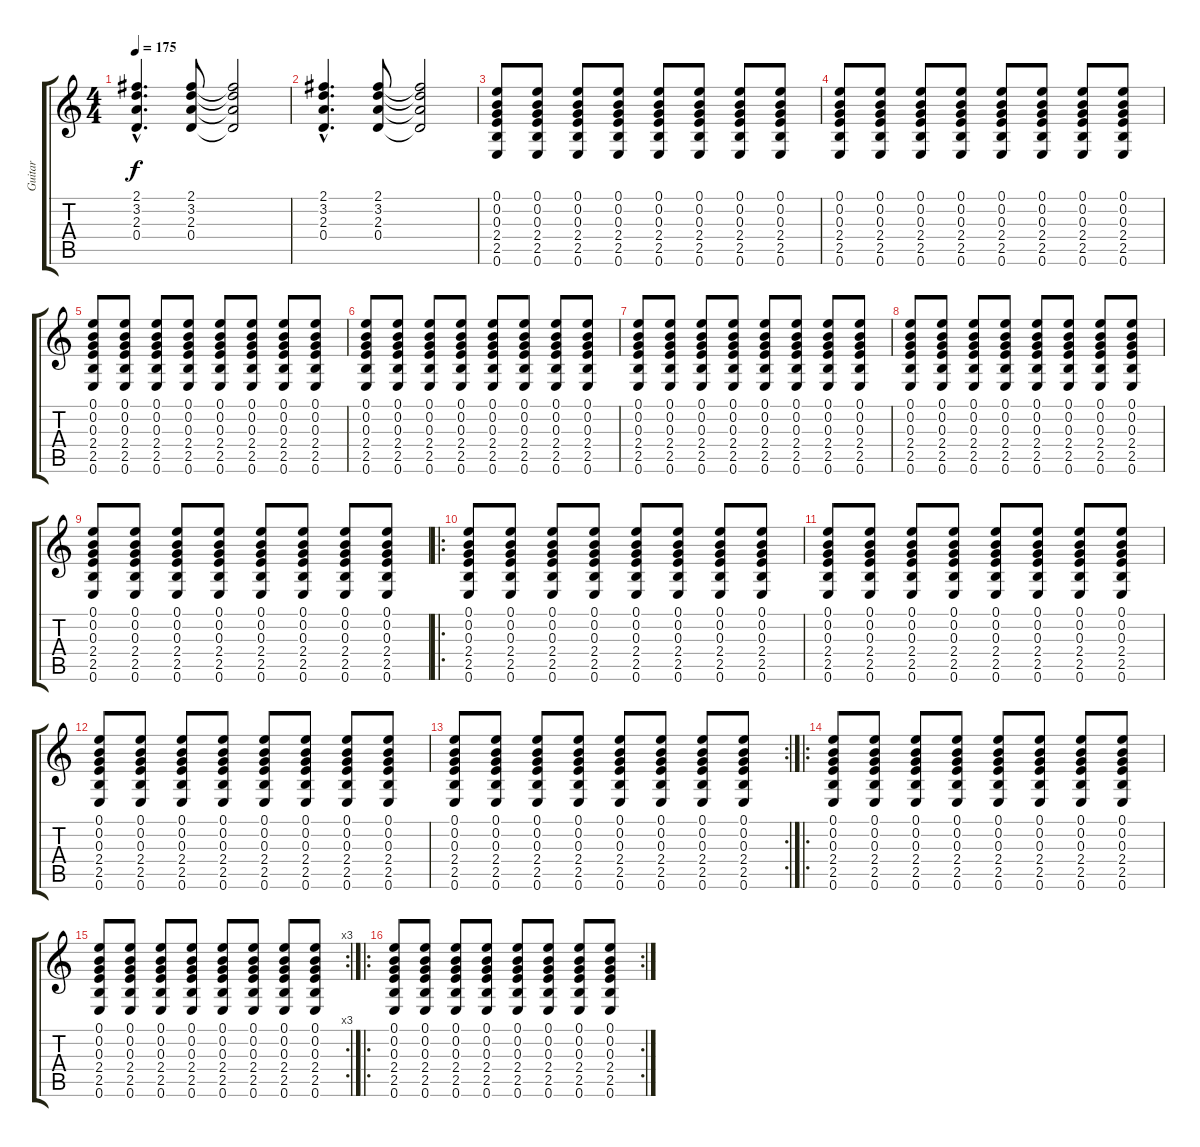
\track ("Guitar" "Guitar") {instrument electricguitarclean}
\staff {score tabs}
\tuning (E4 B3 G3 D3 A2 E2) {hide}
\ts (4 4)
\tempo 175
\clef g2
\ks c
(2.1{hac} 3.2{hac} 2.3{hac} 0.4{hac}).4{d dy f} (2.1 3.2 2.3 0.4).8 (2.1{t} 3.2{t} 2.3{t} 0.4{t}).2 |
(2.1{hac} 3.2{hac} 2.3{hac} 0.4{hac}).4{d} (2.1 3.2 2.3 0.4).8 (2.1{t} 3.2{t} 2.3{t} 0.4{t}).2 |
(0.1 0.2 0.3 2.4 2.5 0.6).8 (0.1 0.2 0.3 2.4 2.5 0.6).8 (0.1 0.2 0.3 2.4 2.5 0.6).8 (0.1 0.2 0.3 2.4 2.5 0.6).8 (0.1 0.2 0.3 2.4 2.5 0.6).8 (0.1 0.2 0.3 2.4 2.5 0.6).8 (0.1 0.2 0.3 2.4 2.5 0.6).8 (0.1 0.2 0.3 2.4 2.5 0.6).8 |
(0.1 0.2 0.3 2.4 2.5 0.6).8 (0.1 0.2 0.3 2.4 2.5 0.6).8 (0.1 0.2 0.3 2.4 2.5 0.6).8 (0.1 0.2 0.3 2.4 2.5 0.6).8 (0.1 0.2 0.3 2.4 2.5 0.6).8 (0.1 0.2 0.3 2.4 2.5 0.6).8 (0.1 0.2 0.3 2.4 2.5 0.6).8 (0.1 0.2 0.3 2.4 2.5 0.6).8 |
(0.1 0.2 0.3 2.4 2.5 0.6).8 (0.1 0.2 0.3 2.4 2.5 0.6).8 (0.1 0.2 0.3 2.4 2.5 0.6).8 (0.1 0.2 0.3 2.4 2.5 0.6).8 (0.1 0.2 0.3 2.4 2.5 0.6).8 (0.1 0.2 0.3 2.4 2.5 0.6).8 (0.1 0.2 0.3 2.4 2.5 0.6).8 (0.1 0.2 0.3 2.4 2.5 0.6).8 |
(0.1 0.2 0.3 2.4 2.5 0.6).8 (0.1 0.2 0.3 2.4 2.5 0.6).8 (0.1 0.2 0.3 2.4 2.5 0.6).8 (0.1 0.2 0.3 2.4 2.5 0.6).8 (0.1 0.2 0.3 2.4 2.5 0.6).8 (0.1 0.2 0.3 2.4 2.5 0.6).8 (0.1 0.2 0.3 2.4 2.5 0.6).8 (0.1 0.2 0.3 2.4 2.5 0.6).8 |
(0.1 0.2 0.3 2.4 2.5 0.6).8 (0.1 0.2 0.3 2.4 2.5 0.6).8 (0.1 0.2 0.3 2.4 2.5 0.6).8 (0.1 0.2 0.3 2.4 2.5 0.6).8 (0.1 0.2 0.3 2.4 2.5 0.6).8 (0.1 0.2 0.3 2.4 2.5 0.6).8 (0.1 0.2 0.3 2.4 2.5 0.6).8 (0.1 0.2 0.3 2.4 2.5 0.6).8 |
(0.1 0.2 0.3 2.4 2.5 0.6).8 (0.1 0.2 0.3 2.4 2.5 0.6).8 (0.1 0.2 0.3 2.4 2.5 0.6).8 (0.1 0.2 0.3 2.4 2.5 0.6).8 (0.1 0.2 0.3 2.4 2.5 0.6).8 (0.1 0.2 0.3 2.4 2.5 0.6).8 (0.1 0.2 0.3 2.4 2.5 0.6).8 (0.1 0.2 0.3 2.4 2.5 0.6).8 |
(0.1 0.2 0.3 2.4 2.5 0.6).8 (0.1 0.2 0.3 2.4 2.5 0.6).8 (0.1 0.2 0.3 2.4 2.5 0.6).8 (0.1 0.2 0.3 2.4 2.5 0.6).8 (0.1 0.2 0.3 2.4 2.5 0.6).8 (0.1 0.2 0.3 2.4 2.5 0.6).8 (0.1 0.2 0.3 2.4 2.5 0.6).8 (0.1 0.2 0.3 2.4 2.5 0.6).8 |
\ro
(0.1 0.2 0.3 2.4 2.5 0.6).8 (0.1 0.2 0.3 2.4 2.5 0.6).8 (0.1 0.2 0.3 2.4 2.5 0.6).8 (0.1 0.2 0.3 2.4 2.5 0.6).8 (0.1 0.2 0.3 2.4 2.5 0.6).8 (0.1 0.2 0.3 2.4 2.5 0.6).8 (0.1 0.2 0.3 2.4 2.5 0.6).8 (0.1 0.2 0.3 2.4 2.5 0.6).8 |
(0.1 0.2 0.3 2.4 2.5 0.6).8 (0.1 0.2 0.3 2.4 2.5 0.6).8 (0.1 0.2 0.3 2.4 2.5 0.6).8 (0.1 0.2 0.3 2.4 2.5 0.6).8 (0.1 0.2 0.3 2.4 2.5 0.6).8 (0.1 0.2 0.3 2.4 2.5 0.6).8 (0.1 0.2 0.3 2.4 2.5 0.6).8 (0.1 0.2 0.3 2.4 2.5 0.6).8 |
(0.1 0.2 0.3 2.4 2.5 0.6).8 (0.1 0.2 0.3 2.4 2.5 0.6).8 (0.1 0.2 0.3 2.4 2.5 0.6).8 (0.1 0.2 0.3 2.4 2.5 0.6).8 (0.1 0.2 0.3 2.4 2.5 0.6).8 (0.1 0.2 0.3 2.4 2.5 0.6).8 (0.1 0.2 0.3 2.4 2.5 0.6).8 (0.1 0.2 0.3 2.4 2.5 0.6).8 |
\rc 2
(0.1 0.2 0.3 2.4 2.5 0.6).8 (0.1 0.2 0.3 2.4 2.5 0.6).8 (0.1 0.2 0.3 2.4 2.5 0.6).8 (0.1 0.2 0.3 2.4 2.5 0.6).8 (0.1 0.2 0.3 2.4 2.5 0.6).8 (0.1 0.2 0.3 2.4 2.5 0.6).8 (0.1 0.2 0.3 2.4 2.5 0.6).8 (0.1 0.2 0.3 2.4 2.5 0.6).8 |
\ro
(0.1 0.2 0.3 2.4 2.5 0.6).8 (0.1 0.2 0.3 2.4 2.5 0.6).8 (0.1 0.2 0.3 2.4 2.5 0.6).8 (0.1 0.2 0.3 2.4 2.5 0.6).8 (0.1 0.2 0.3 2.4 2.5 0.6).8 (0.1 0.2 0.3 2.4 2.5 0.6).8 (0.1 0.2 0.3 2.4 2.5 0.6).8 (0.1 0.2 0.3 2.4 2.5 0.6).8 |
\rc 3
(0.1 0.2 0.3 2.4 2.5 0.6).8 (0.1 0.2 0.3 2.4 2.5 0.6).8 (0.1 0.2 0.3 2.4 2.5 0.6).8 (0.1 0.2 0.3 2.4 2.5 0.6).8 (0.1 0.2 0.3 2.4 2.5 0.6).8 (0.1 0.2 0.3 2.4 2.5 0.6).8 (0.1 0.2 0.3 2.4 2.5 0.6).8 (0.1 0.2 0.3 2.4 2.5 0.6).8 |
\ro
\rc 2
(0.1 0.2 0.3 2.4 2.5 0.6).8 (0.1 0.2 0.3 2.4 2.5 0.6).8 (0.1 0.2 0.3 2.4 2.5 0.6).8 (0.1 0.2 0.3 2.4 2.5 0.6).8 (0.1 0.2 0.3 2.4 2.5 0.6).8 (0.1 0.2 0.3 2.4 2.5 0.6).8 (0.1 0.2 0.3 2.4 2.5 0.6).8 (0.1 0.2 0.3 2.4 2.5 0.6).8
